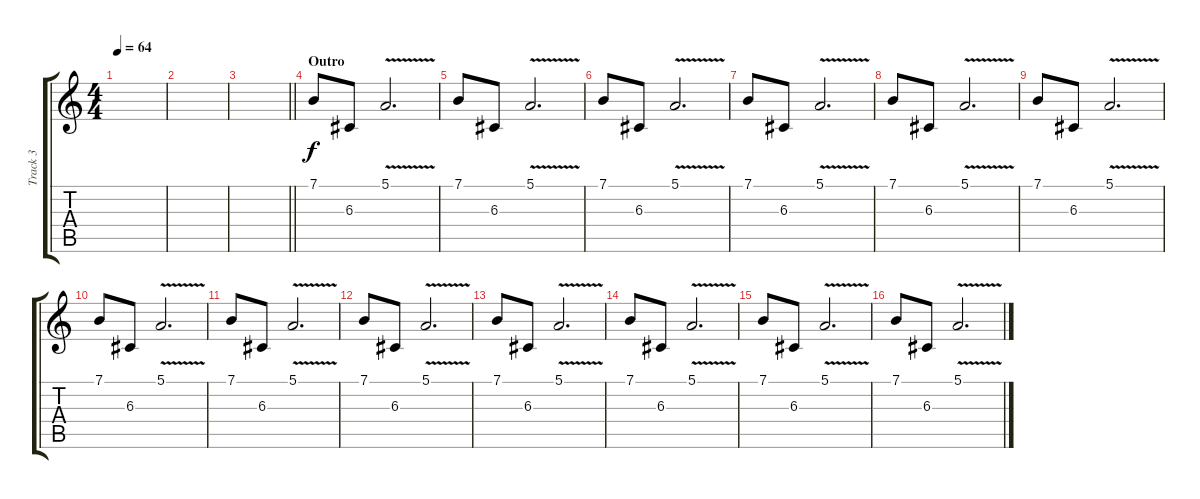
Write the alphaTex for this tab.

\track ("Track 3" "Track 3") {instrument acousticgrandpiano}
\staff {score tabs}
\tuning (E4 B3 G3 D3 A2 E2) {hide}
\ts (4 4)
\tempo 64
\clef g2
\ks c
|
|
\barLineRight lightlight
|
\section ("" "Outro")
7.1.8 6.3.8 5.1{v}.2{d} |
7.1.8 6.3.8 5.1{v}.2{d} |
7.1.8 6.3.8 5.1{v}.2{d} |
7.1.8 6.3.8 5.1{v}.2{d} |
7.1.8 6.3.8 5.1{v}.2{d} |
7.1.8 6.3.8 5.1{v}.2{d} |
7.1.8 6.3.8 5.1{v}.2{d} |
7.1.8 6.3.8 5.1{v}.2{d} |
7.1.8 6.3.8 5.1{v}.2{d} |
7.1.8 6.3.8 5.1{v}.2{d} |
7.1.8 6.3.8 5.1{v}.2{d} |
7.1.8 6.3.8 5.1{v}.2{d} |
7.1.8 6.3.8 5.1{v}.2{d}
